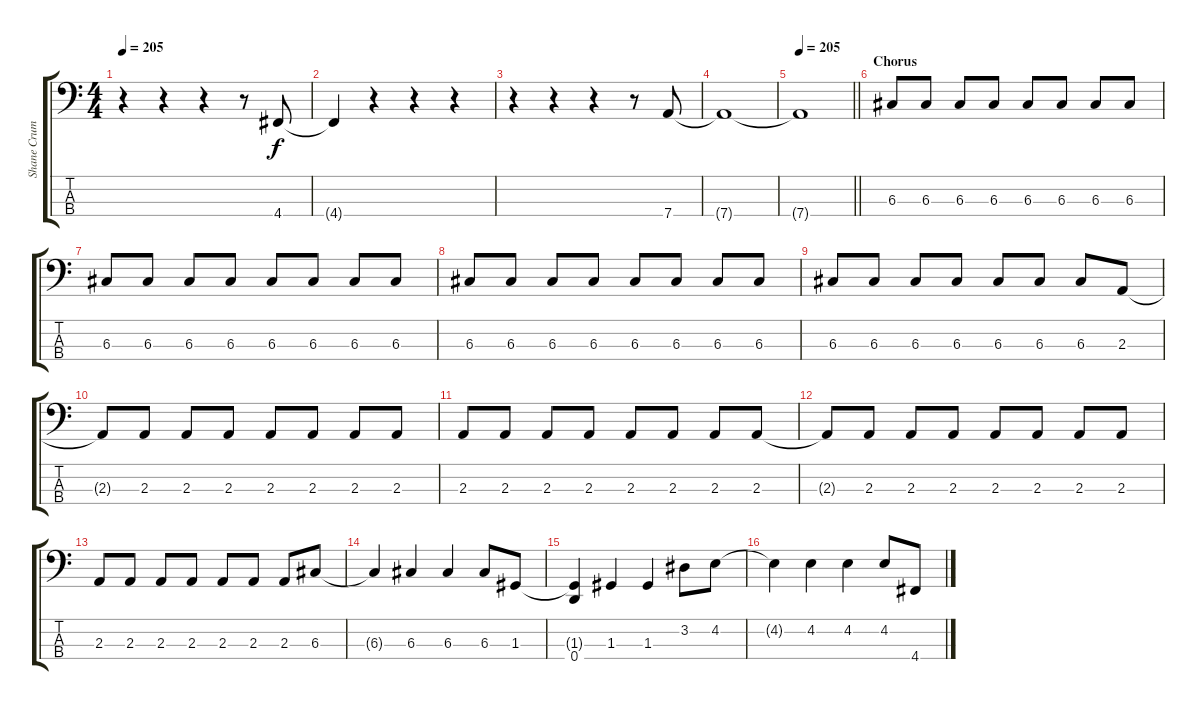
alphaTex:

\track ("Shane Crump - Bass" "Shane Crum") {instrument electricbasspick}
\staff {score tabs}
\tuning (F2 C2 G1 D1) {hide}
\ts (4 4)
\tempo 205
\clef f4
\ks c
r.4{dy f} r.4 r.4 r.8 4.4.8 |
4.4{t}.4 r.4 r.4 r.4 |
r.4 r.4 r.4 r.8 7.4.8 |
7.4{t}.1 |
\tempo 205
\barLineRight lightlight
7.4{t}.1 |
\section ("" "Chorus")
6.3.8 6.3.8 6.3.8 6.3.8 6.3.8 6.3.8 6.3.8 6.3.8 |
6.3.8 6.3.8 6.3.8 6.3.8 6.3.8 6.3.8 6.3.8 6.3.8 |
6.3.8 6.3.8 6.3.8 6.3.8 6.3.8 6.3.8 6.3.8 6.3.8 |
6.3.8 6.3.8 6.3.8 6.3.8 6.3.8 6.3.8 6.3.8 2.3.8 |
2.3{t}.8 2.3.8 2.3.8 2.3.8 2.3.8 2.3.8 2.3.8 2.3.8 |
2.3.8 2.3.8 2.3.8 2.3.8 2.3.8 2.3.8 2.3.8 2.3.8 |
2.3{t}.8 2.3.8 2.3.8 2.3.8 2.3.8 2.3.8 2.3.8 2.3.8 |
2.3.8 2.3.8 2.3.8 2.3.8 2.3.8 2.3.8 2.3.8 6.3.8 |
6.3{t}.4 6.3.4 6.3.4 6.3.8 1.3.8 |
(1.3{t} 0.4).4 1.3.4 1.3.4 3.2.8 4.2.8 |
4.2{t}.4 4.2.4 4.2.4 4.2.8 4.4.8
